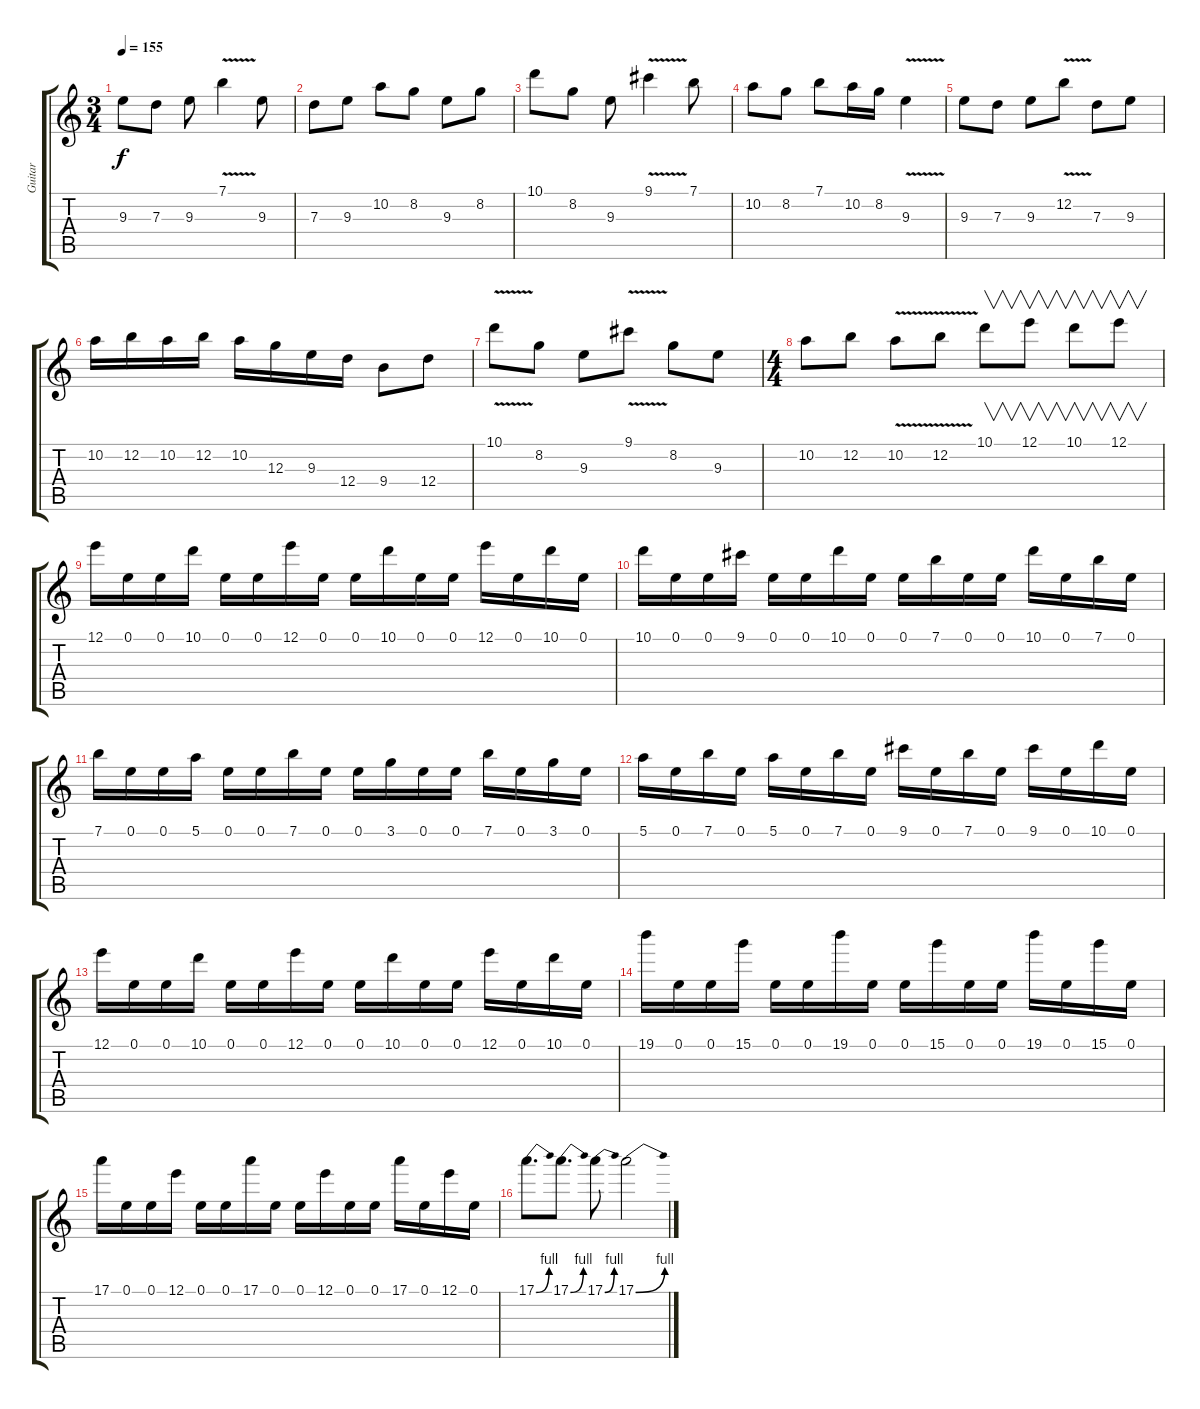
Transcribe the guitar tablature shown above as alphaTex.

\track ("Guitar " "Guitar ") {instrument distortionguitar}
\staff {score tabs}
\tuning (E4 B3 G3 D3 A2 E2) {hide}
\ts (3 4)
\tempo 155
\clef g2
\ks c
9.3.8{dy f} 7.3.8 9.3.8 7.1{v}.4 9.3.8 |
7.3.8 9.3.8 10.2.8 8.2.8 9.3.8 8.2.8 |
10.1.8 8.2.8 9.3.8 9.1{v}.4 7.1.8 |
10.2.8 8.2.8 7.1.8 10.2.16 8.2.16 9.3{v}.4 |
9.3.8 7.3.8 9.3.8 12.2{v}.8 7.3.8 9.3.8 |
10.2.16 12.2.16 10.2.16 12.2.16 10.2.16 12.3.16 9.3.16 12.4.16 9.4.8 12.4.8 |
10.1{v}.8 8.2.8 9.3.8 9.1{v}.8 8.2.8 9.3.8 |
\ts (4 4)
10.2.8 12.2.8 10.2{v}.8 12.2{v}.8 10.1.8{v} 12.1.8{v} 10.1.8{v} 12.1.8{v} |
12.1.16 0.1.16 0.1.16 10.1.16 0.1.16 0.1.16 12.1.16 0.1.16 0.1.16 10.1.16 0.1.16 0.1.16 12.1.16 0.1.16 10.1.16 0.1.16 |
10.1.16 0.1.16 0.1.16 9.1.16 0.1.16 0.1.16 10.1.16 0.1.16 0.1.16 7.1.16 0.1.16 0.1.16 10.1.16 0.1.16 7.1.16 0.1.16 |
7.1.16 0.1.16 0.1.16 5.1.16 0.1.16 0.1.16 7.1.16 0.1.16 0.1.16 3.1.16 0.1.16 0.1.16 7.1.16 0.1.16 3.1.16 0.1.16 |
5.1.16 0.1.16 7.1.16 0.1.16 5.1.16 0.1.16 7.1.16 0.1.16 9.1.16 0.1.16 7.1.16 0.1.16 9.1.16 0.1.16 10.1.16 0.1.16 |
12.1.16 0.1.16 0.1.16 10.1.16 0.1.16 0.1.16 12.1.16 0.1.16 0.1.16 10.1.16 0.1.16 0.1.16 12.1.16 0.1.16 10.1.16 0.1.16 |
19.1.16 0.1.16 0.1.16 15.1.16 0.1.16 0.1.16 19.1.16 0.1.16 0.1.16 15.1.16 0.1.16 0.1.16 19.1.16 0.1.16 15.1.16 0.1.16 |
17.1.16 0.1.16 0.1.16 12.1.16 0.1.16 0.1.16 17.1.16 0.1.16 0.1.16 12.1.16 0.1.16 0.1.16 17.1.16 0.1.16 12.1.16 0.1.16 |
17.1{be (bend 0 0 60 4)}.8{d} 17.1{be (bend 0 0 60 4)}.8{d} 17.1{be (bend 0 0 60 4)}.8 17.1{be (bend 0 0 60 4)}.2
